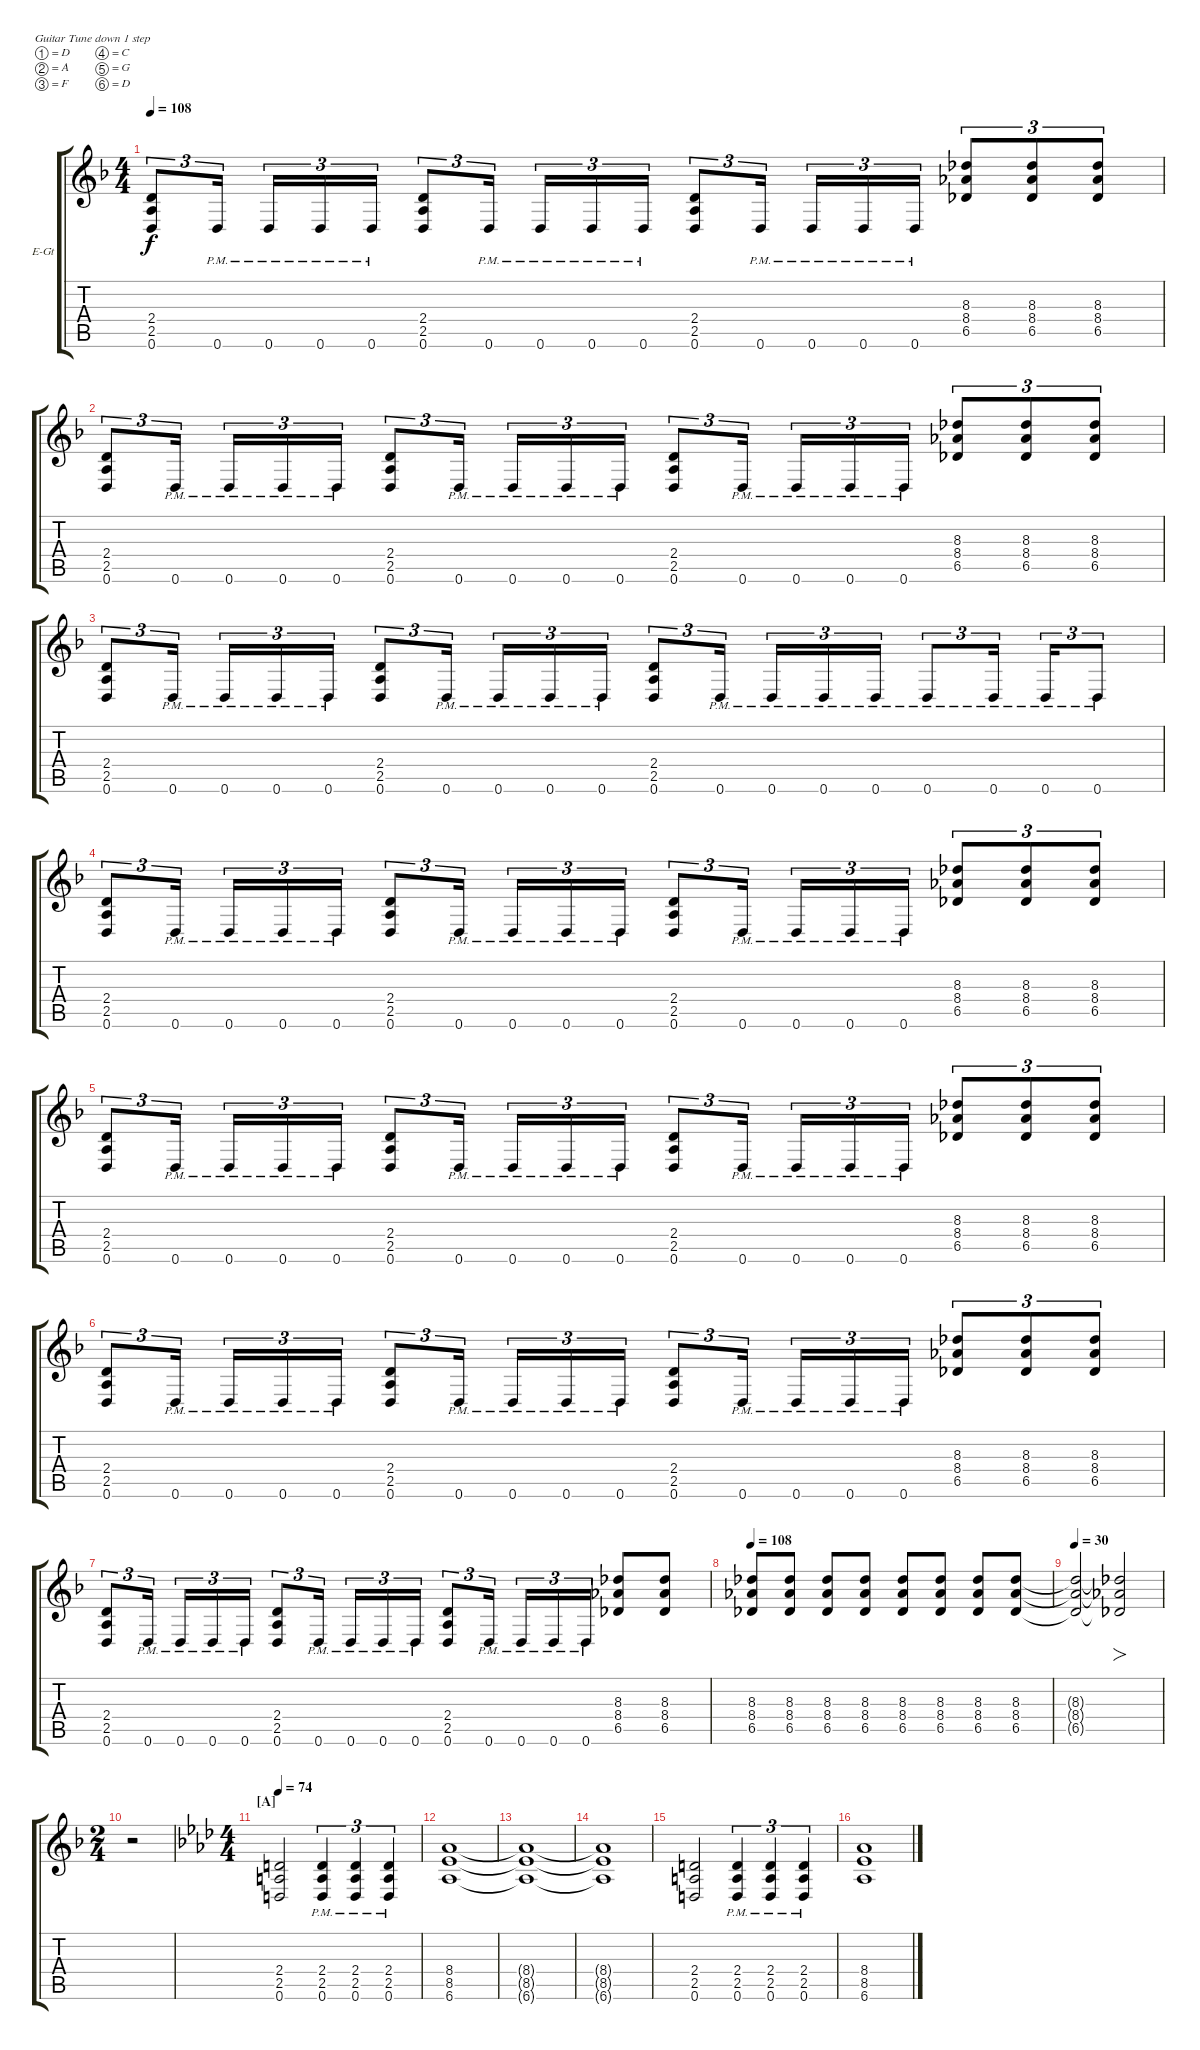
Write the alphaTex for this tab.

\defaultSystemsLayout 4
\bracketExtendMode groupsimilarinstruments
\firstSystemTrackNameOrientation horizontal
\otherSystemsTrackNameOrientation horizontal
\track ("Electric Guitar" "E-Gt") {instrument distortionguitar}
\staff {score tabs}
\tuning (D4 A3 F3 C3 G2 D2)
\ts (4 4)
\tempo 108
\clef g2
\ks dminor
(0.6 2.5 2.4).8{tu (3 2) dy f} 0.6{pm}.16{tu (3 2)} 0.6{pm}.16{tu (3 2)} 0.6{pm}.16{tu (3 2)} 0.6{pm}.16{tu (3 2)} (0.6 2.5 2.4).8{tu (3 2)} 0.6{pm}.16{tu (3 2)} 0.6{pm}.16{tu (3 2)} 0.6{pm}.16{tu (3 2)} 0.6{pm}.16{tu (3 2)} (0.6 2.5 2.4).8{tu (3 2)} 0.6{pm}.16{tu (3 2)} 0.6{pm}.16{tu (3 2)} 0.6{pm}.16{tu (3 2)} 0.6{pm}.16{tu (3 2)} (6.5 8.4 8.3).8{tu (3 2)} (6.5 8.4 8.3).8{tu (3 2)} (6.5 8.4 8.3).8{tu (3 2)} |
(0.6 2.5 2.4).8{tu (3 2)} 0.6{pm}.16{tu (3 2)} 0.6{pm}.16{tu (3 2)} 0.6{pm}.16{tu (3 2)} 0.6{pm}.16{tu (3 2)} (0.6 2.5 2.4).8{tu (3 2)} 0.6{pm}.16{tu (3 2)} 0.6{pm}.16{tu (3 2)} 0.6{pm}.16{tu (3 2)} 0.6{pm}.16{tu (3 2)} (0.6 2.5 2.4).8{tu (3 2)} 0.6{pm}.16{tu (3 2)} 0.6{pm}.16{tu (3 2)} 0.6{pm}.16{tu (3 2)} 0.6{pm}.16{tu (3 2)} (6.5 8.4 8.3).8{tu (3 2)} (6.5 8.4 8.3).8{tu (3 2)} (6.5 8.4 8.3).8{tu (3 2)} |
(0.6 2.5 2.4).8{tu (3 2)} 0.6{pm}.16{tu (3 2)} 0.6{pm}.16{tu (3 2)} 0.6{pm}.16{tu (3 2)} 0.6{pm}.16{tu (3 2)} (0.6 2.5 2.4).8{tu (3 2)} 0.6{pm}.16{tu (3 2)} 0.6{pm}.16{tu (3 2)} 0.6{pm}.16{tu (3 2)} 0.6{pm}.16{tu (3 2)} (0.6 2.5 2.4).8{tu (3 2)} 0.6{pm}.16{tu (3 2)} 0.6{pm}.16{tu (3 2)} 0.6{pm}.16{tu (3 2)} 0.6{pm}.16{tu (3 2)} 0.6{pm}.8{tu (3 2)} 0.6{pm}.16{tu (3 2)} 0.6{pm}.16{tu (3 2)} 0.6{pm}.8{tu (3 2)} |
(0.6 2.5 2.4).8{tu (3 2)} 0.6{pm}.16{tu (3 2)} 0.6{pm}.16{tu (3 2)} 0.6{pm}.16{tu (3 2)} 0.6{pm}.16{tu (3 2)} (0.6 2.5 2.4).8{tu (3 2)} 0.6{pm}.16{tu (3 2)} 0.6{pm}.16{tu (3 2)} 0.6{pm}.16{tu (3 2)} 0.6{pm}.16{tu (3 2)} (0.6 2.5 2.4).8{tu (3 2)} 0.6{pm}.16{tu (3 2)} 0.6{pm}.16{tu (3 2)} 0.6{pm}.16{tu (3 2)} 0.6{pm}.16{tu (3 2)} (6.5 8.4 8.3).8{tu (3 2)} (6.5 8.4 8.3).8{tu (3 2)} (6.5 8.4 8.3).8{tu (3 2)} |
(0.6 2.5 2.4).8{tu (3 2)} 0.6{pm}.16{tu (3 2)} 0.6{pm}.16{tu (3 2)} 0.6{pm}.16{tu (3 2)} 0.6{pm}.16{tu (3 2)} (0.6 2.5 2.4).8{tu (3 2)} 0.6{pm}.16{tu (3 2)} 0.6{pm}.16{tu (3 2)} 0.6{pm}.16{tu (3 2)} 0.6{pm}.16{tu (3 2)} (0.6 2.5 2.4).8{tu (3 2)} 0.6{pm}.16{tu (3 2)} 0.6{pm}.16{tu (3 2)} 0.6{pm}.16{tu (3 2)} 0.6{pm}.16{tu (3 2)} (6.5 8.4 8.3).8{tu (3 2)} (6.5 8.4 8.3).8{tu (3 2)} (6.5 8.4 8.3).8{tu (3 2)} |
(0.6 2.5 2.4).8{tu (3 2)} 0.6{pm}.16{tu (3 2)} 0.6{pm}.16{tu (3 2)} 0.6{pm}.16{tu (3 2)} 0.6{pm}.16{tu (3 2)} (0.6 2.5 2.4).8{tu (3 2)} 0.6{pm}.16{tu (3 2)} 0.6{pm}.16{tu (3 2)} 0.6{pm}.16{tu (3 2)} 0.6{pm}.16{tu (3 2)} (0.6 2.5 2.4).8{tu (3 2)} 0.6{pm}.16{tu (3 2)} 0.6{pm}.16{tu (3 2)} 0.6{pm}.16{tu (3 2)} 0.6{pm}.16{tu (3 2)} (6.5 8.4 8.3).8{tu (3 2)} (6.5 8.4 8.3).8{tu (3 2)} (6.5 8.4 8.3).8{tu (3 2)} |
(0.6 2.5 2.4).8{tu (3 2)} 0.6{pm}.16{tu (3 2)} 0.6{pm}.16{tu (3 2)} 0.6{pm}.16{tu (3 2)} 0.6{pm}.16{tu (3 2)} (0.6 2.5 2.4).8{tu (3 2)} 0.6{pm}.16{tu (3 2)} 0.6{pm}.16{tu (3 2)} 0.6{pm}.16{tu (3 2)} 0.6{pm}.16{tu (3 2)} (0.6 2.5 2.4).8{tu (3 2)} 0.6{pm}.16{tu (3 2)} 0.6{pm}.16{tu (3 2)} 0.6{pm}.16{tu (3 2)} 0.6{pm}.16{tu (3 2)} (6.5 8.4 8.3).8 (6.5 8.4 8.3).8 |
\tempo 108
(6.5 8.3 8.4).8 (6.5 8.3 8.4).8 (6.5 8.3 8.4).8 (6.5 8.3 8.4).8 (6.5 8.3 8.4).8 (6.5 8.3 8.4).8 (6.5 8.3 8.4).8 (6.5 8.4 8.3).8 |
\tempo 30
(8.3{t} 8.4{t} 6.5{t}).2 (8.3{t} 8.4{t} 6.5{t}).2{fo} |
\ts (2 4)
r.2 |
\ts (4 4)
\section ("A" "")
\tempo 74
\ks ab
(0.6 2.5 2.4).2 (0.6{pm} 2.4{pm} 2.5{pm}).4{tu (3 2)} (0.6{pm} 2.4{pm} 2.5{pm}).4{tu (3 2)} (0.6{pm} 2.5{pm} 2.4{pm}).4{tu (3 2)} |
(6.6 8.5 8.4).1 |
(8.4{t} 8.5{t} 6.6{t}).1 |
(8.4{t} 8.5{t} 6.6{t}).1 |
(0.6 2.5 2.4).2 (0.6{pm} 2.4{pm} 2.5{pm}).4{tu (3 2)} (0.6{pm} 2.4{pm} 2.5{pm}).4{tu (3 2)} (0.6{pm} 2.5{pm} 2.4{pm}).4{tu (3 2)} |
(6.6 8.5 8.4).1
